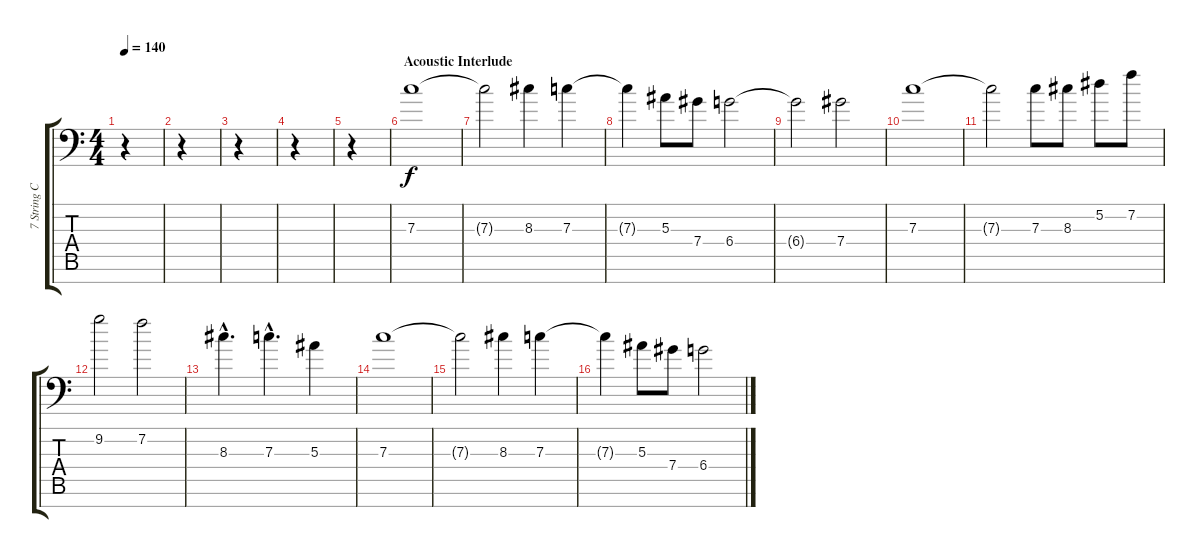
\track ("7 String Clean I" "7 String C") {instrument electricguitarjazz}
\staff {score tabs}
\tuning (Eb4 Bb3 F3 Db3 Ab2 Eb2 Bb1) {hide}
\ts (4 4)
\tempo 140
\clef f4
\ks c
r.4{dy f} |
r.4 |
r.4 |
r.4 |
r.4 |
\section ("" "Acoustic Interlude")
7.3.1 |
7.3{t}.2 8.3.4 7.3.4 |
7.3{t}.4 5.3.8 7.4.8 6.4.2 |
6.4{t}.2 7.4.2 |
7.3.1 |
7.3{t}.2 7.3.8 8.3.8 5.2.8 7.2.8 |
9.2.2 7.2.2 |
8.3{hac}.4{d} 7.3{hac}.4{d} 5.3.4 |
7.3.1 |
7.3{t}.2 8.3.4 7.3.4 |
7.3{t}.4 5.3.8 7.4.8 6.4.2
